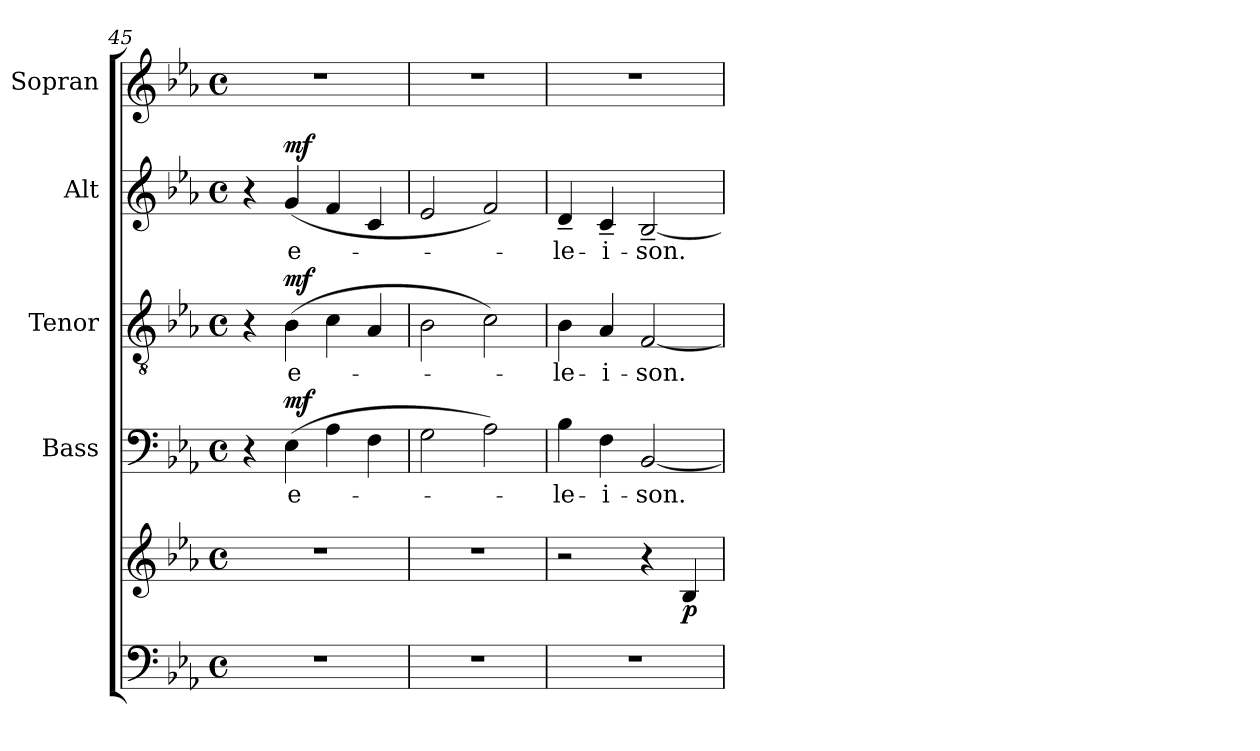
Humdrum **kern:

**kern	**kern	**dynam	**kern	**text	**dynam	**kern	**text	**dynam	**kern	**text	**dynam	**kern
*part5	*part5	*part5	*part4	*part4	*part4	*part3	*part3	*part3	*part2	*part2	*part2	*part1
*staff6	*staff5	*staff5/6	*staff4	*staff4	*staff4	*staff3	*staff3	*staff3	*staff2	*staff2	*staff2	*staff1
*	*	*	*I"Bass	*	*	*I"Tenor	*	*	*I"Alt	*	*	*I"Sopran
*	*	*	*I'B.	*	*	*I'T.	*	*	*I'A.	*	*	*I'S.
*clefF4	*clefG2	*	*clefF4	*	*	*clefGv2	*	*	*clefG2	*	*	*clefG2
*k[b-e-a-]	*k[b-e-a-]	*	*k[b-e-a-]	*	*	*k[b-e-a-]	*	*	*k[b-e-a-]	*	*	*k[b-e-a-]
*E-:	*E-:	*	*E-:	*	*	*E-:	*	*	*E-:	*	*	*E-:
*M4/4	*M4/4	*	*M4/4	*	*	*M4/4	*	*	*M4/4	*	*	*M4/4
*met(c)	*met(c)	*	*met(c)	*	*	*met(c)	*	*	*met(c)	*	*	*met(c)
=45	=45	=45	=45	=45	=45	=45	=45	=45	=45	=45	=45	=45
1r	1r	.	4r	.	.	4r	.	.	4r	.	.	1r
!	!	!	!	!LO:LY:b	!LO:DY:a	!	!LO:LY:b	!LO:DY:a	!	!LO:LY:b	!LO:DY:a	!
.	.	.	(>4E-\	e-	mf	(>4B-\	e-	mf	(<4g/	e-	mf	.
.	.	.	4A-\	.	.	4c\	.	.	4f/	.	.	.
.	.	.	4F\	.	.	4A-/	.	.	4c/	.	.	.
=46	=46	=46	=46	=46	=46	=46	=46	=46	=46	=46	=46	=46
1r	1r	.	2G\	.	.	2B-\	.	.	2e-/	.	.	1r
.	.	.	2A-\)	.	.	2c\)	.	.	2f/)	.	.	.
=47	=47	=47	=47	=47	=47	=47	=47	=47	=47	=47	=47	=47
!	!	!	!	!LO:LY:b	!	!	!LO:LY:b	!	!	!LO:LY:b	!	!
1r	2r	.	4B-\	-le-	.	4B-\	-le-	.	4d~>/	-le-	.	1r
!	!	!	!	!LO:LY:b	!	!	!LO:LY:b	!	!	!LO:LY:b	!	!
.	.	.	4F\	-i-	.	4A-/	-i-	.	4c~>/	-i-	.	.
!	!	!	!	!LO:LY:b	!	!	!LO:LY:b	!	!	!LO:LY:b	!	!
.	4r	.	[2BB-/	-son.	.	[2F/	-son.	.	[2B-~>/	-son.	.	.
!	!	!LO:DY:b	!	!	!	!	!	!	!	!	!	!
.	4B-/	p	.	.	.	.	.	.	.	.	.	.
=	=	=	=	=	=	=	=	=	=	=	=	=
*-	*-	*-	*-	*-	*-	*-	*-	*-	*-	*-	*-	*-
